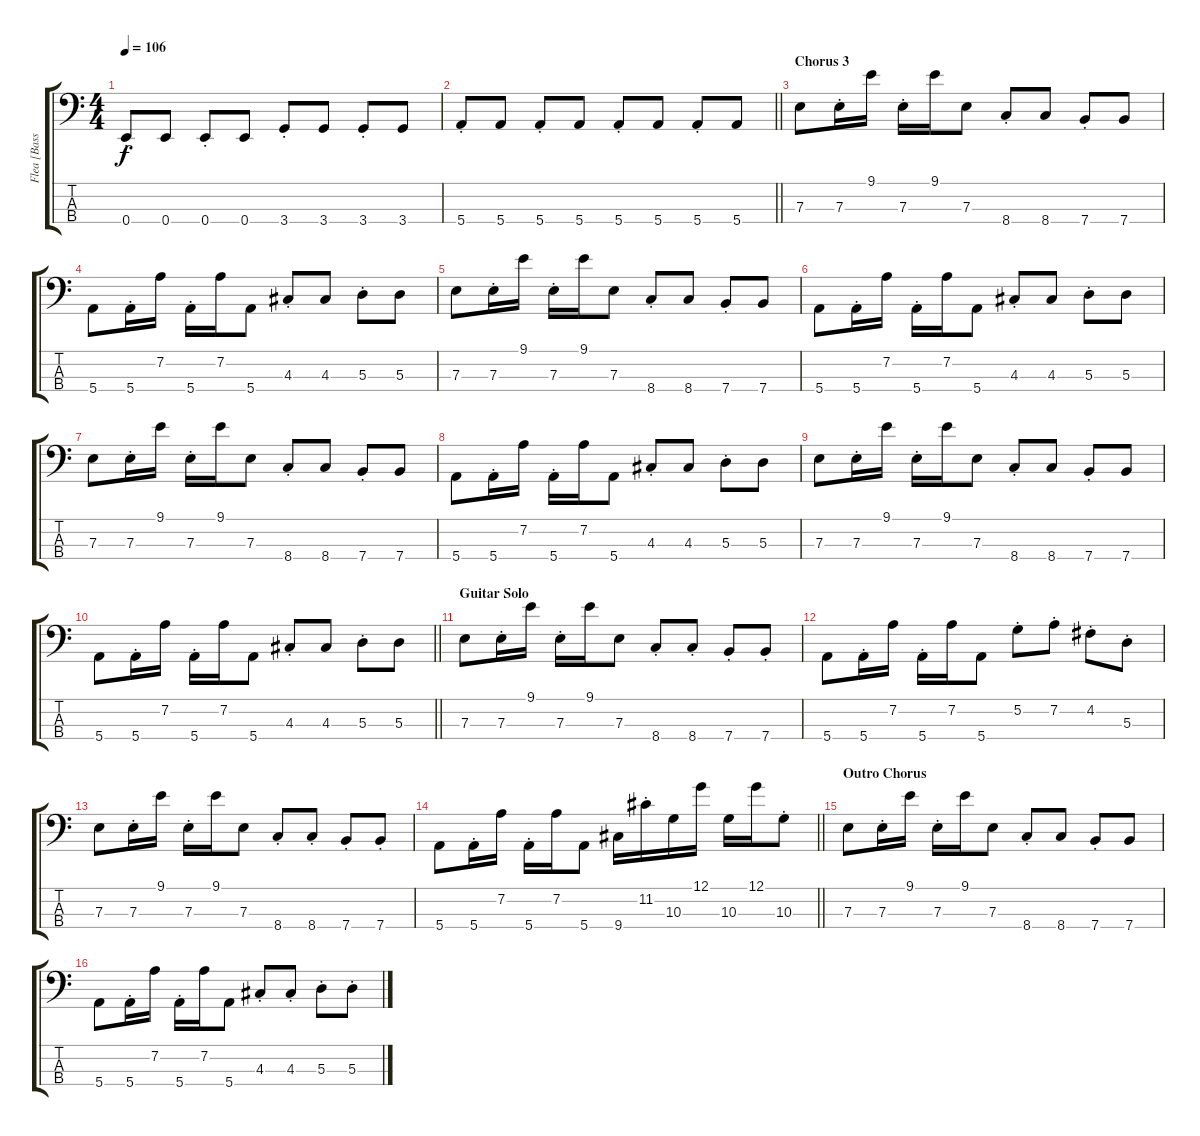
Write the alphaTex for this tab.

\track ("Flea [Bass]" "Flea [Bass") {instrument slapbass1}
\staff {score tabs}
\tuning (G2 D2 A1 E1) {hide}
\ts (4 4)
\tempo 106
\clef f4
\ks c
0.4{st}.8{dy f} 0.4.8 0.4{st}.8 0.4.8 3.4{st}.8 3.4.8 3.4{st}.8 3.4.8 |
\barLineRight lightlight
5.4{st}.8 5.4.8 5.4{st}.8 5.4.8 5.4{st}.8 5.4.8 5.4{st}.8 5.4.8 |
\section ("" "Chorus 3")
7.3.8 7.3{st}.16 9.1.16 7.3{st}.16 9.1.16 7.3.8 8.4{st}.8 8.4.8 7.4{st}.8 7.4.8 |
5.4.8 5.4{st}.16 7.2.16 5.4{st}.16 7.2.16 5.4.8 4.3{st}.8 4.3.8 5.3{st}.8 5.3.8 |
7.3.8 7.3{st}.16 9.1.16 7.3{st}.16 9.1.16 7.3.8 8.4{st}.8 8.4.8 7.4{st}.8 7.4.8 |
5.4.8 5.4{st}.16 7.2.16 5.4{st}.16 7.2.16 5.4.8 4.3{st}.8 4.3.8 5.3{st}.8 5.3.8 |
7.3.8 7.3{st}.16 9.1.16 7.3{st}.16 9.1.16 7.3.8 8.4{st}.8 8.4.8 7.4{st}.8 7.4.8 |
5.4.8 5.4{st}.16 7.2.16 5.4{st}.16 7.2.16 5.4.8 4.3{st}.8 4.3.8 5.3{st}.8 5.3.8 |
7.3.8 7.3{st}.16 9.1.16 7.3{st}.16 9.1.16 7.3.8 8.4{st}.8 8.4.8 7.4{st}.8 7.4.8 |
\barLineRight lightlight
5.4.8 5.4{st}.16 7.2.16 5.4{st}.16 7.2.16 5.4.8 4.3{st}.8 4.3.8 5.3{st}.8 5.3.8 |
\section ("" "Guitar Solo")
7.3.8 7.3{st}.16 9.1.16 7.3{st}.16 9.1.16 7.3.8 8.4{st}.8 8.4{st}.8 7.4{st}.8 7.4{st}.8 |
5.4.8 5.4{st}.16 7.2.16 5.4{st}.16 7.2.16 5.4.8 5.2{st}.8 7.2{st}.8 4.2{st}.8 5.3{st}.8 |
7.3.8 7.3{st}.16 9.1.16 7.3{st}.16 9.1.16 7.3.8 8.4{st}.8 8.4{st}.8 7.4{st}.8 7.4{st}.8 |
\barLineRight lightlight
5.4.8 5.4{st}.16 7.2.16 5.4{st}.16 7.2.16 5.4.8 9.4.16 11.2{st}.16 10.3.16 12.1.16 10.3.16 12.1.16 10.3{st}.8 |
\section ("" "Outro Chorus")
7.3.8 7.3{st}.16 9.1.16 7.3{st}.16 9.1.16 7.3.8 8.4{st}.8 8.4.8 7.4{st}.8 7.4.8 |
5.4.8 5.4{st}.16 7.2.16 5.4{st}.16 7.2.16 5.4.8 4.3{st}.8 4.3{st}.8 5.3{st}.8 5.3{st}.8
